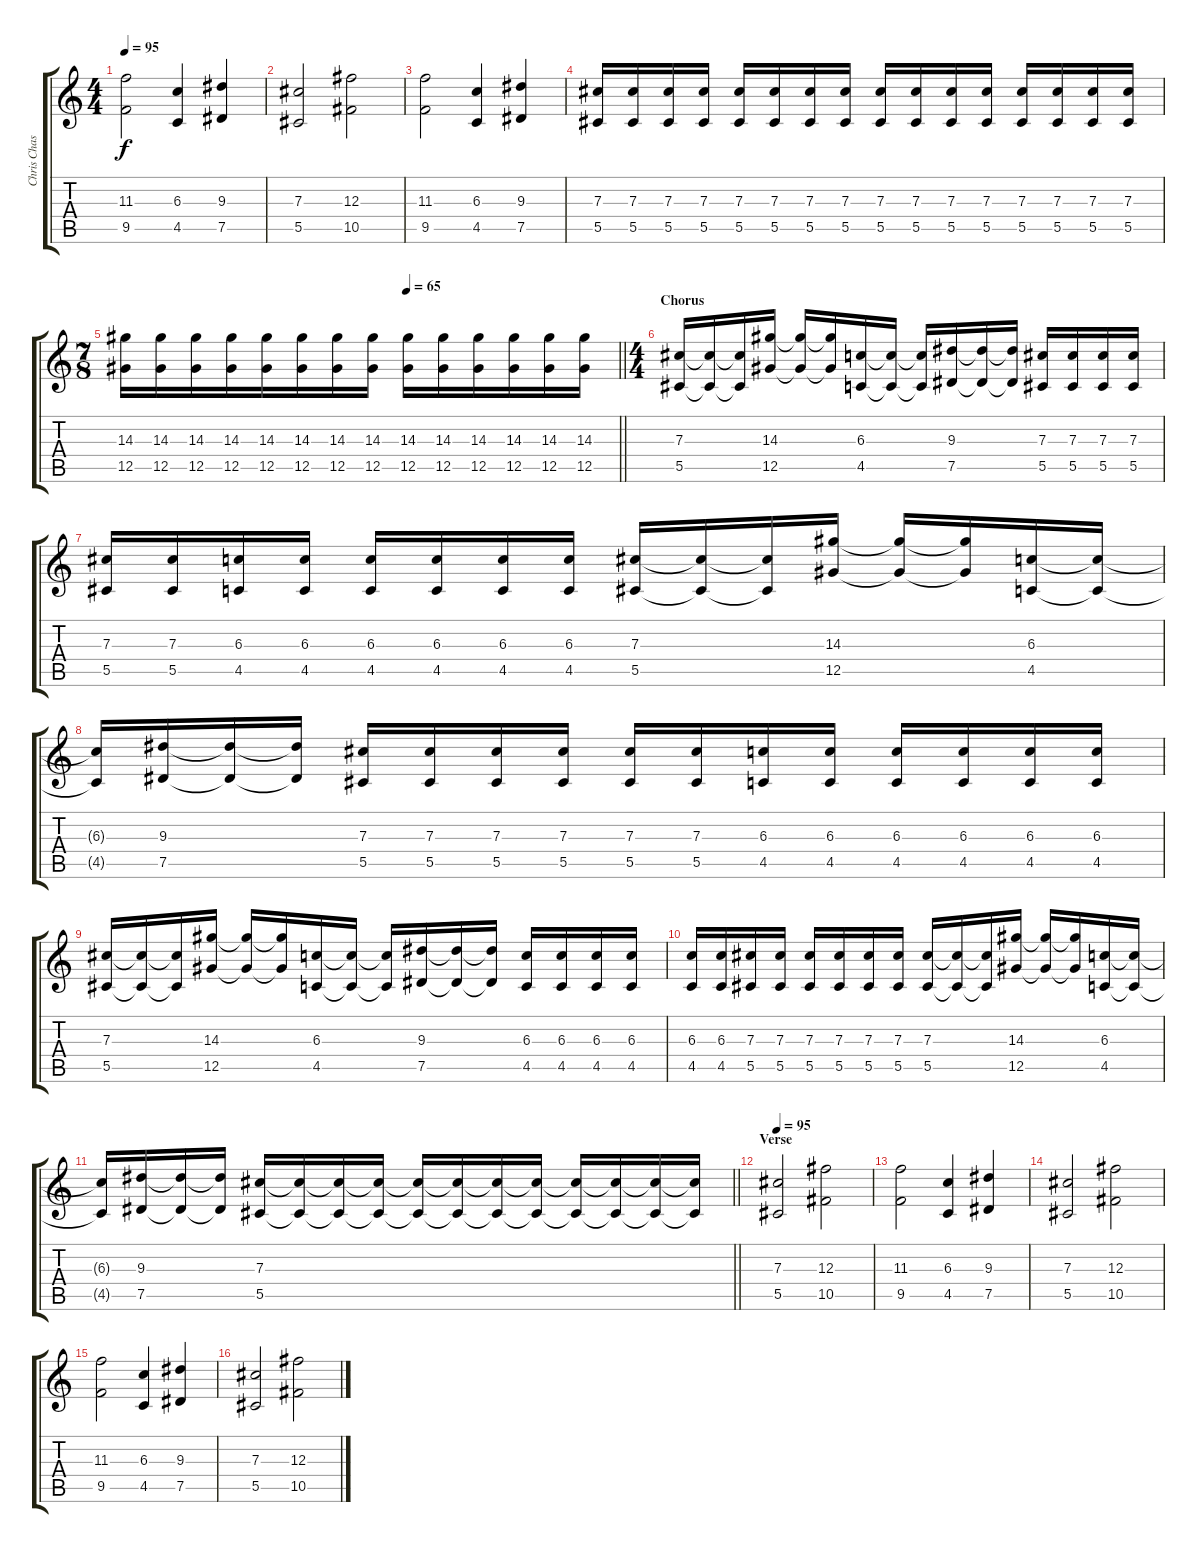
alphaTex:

\track ("Chris Chasse" "Chris Chas") {instrument overdrivenguitar}
\staff {score tabs}
\tuning (Eb4 Bb3 Gb3 Db3 Ab2 Eb2) {hide}
\ts (4 4)
\tempo 95
\clef g2
\ks c
(11.3 9.5).2{dy f} (6.3 4.5).4 (9.3 7.5).4 |
(7.3 5.5).2 (12.3 10.5).2 |
(11.3 9.5).2 (6.3 4.5).4 (9.3 7.5).4 |
(7.3 5.5).16 (7.3 5.5).16 (7.3 5.5).16 (7.3 5.5).16 (7.3 5.5).16 (7.3 5.5).16 (7.3 5.5).16 (7.3 5.5).16 (7.3 5.5).16 (7.3 5.5).16 (7.3 5.5).16 (7.3 5.5).16 (7.3 5.5).16 (7.3 5.5).16 (7.3 5.5).16 (7.3 5.5).16 |
\ts (7 8)
\tempo (65 0.5714285714285714)
\barLineRight lightlight
(14.3 12.5).16 (14.3 12.5).16 (14.3 12.5).16 (14.3 12.5).16 (14.3 12.5).16 (14.3 12.5).16 (14.3 12.5).16 (14.3 12.5).16 (14.3 12.5).16 (14.3 12.5).16 (14.3 12.5).16 (14.3 12.5).16 (14.3 12.5).16 (14.3 12.5).16 |
\ts (4 4)
\section ("" "Chorus")
(7.3 5.5).16 (7.3{t} 5.5{t}).16 (7.3{t} 5.5{t}).16 (14.3 12.5).16 (14.3{t} 12.5{t}).16 (14.3{t} 12.5{t}).16 (6.3 4.5).16 (6.3{t} 4.5{t}).16 (6.3{t} 4.5{t}).16 (9.3 7.5).16 (9.3{t} 7.5{t}).16 (9.3{t} 7.5{t}).16 (7.3 5.5).16 (7.3 5.5).16 (7.3 5.5).16 (7.3 5.5).16 |
(7.3 5.5).16 (7.3 5.5).16 (6.3 4.5).16 (6.3 4.5).16 (6.3 4.5).16 (6.3 4.5).16 (6.3 4.5).16 (6.3 4.5).16 (7.3 5.5).16 (7.3{t} 5.5{t}).16 (7.3{t} 5.5{t}).16 (14.3 12.5).16 (14.3{t} 12.5{t}).16 (14.3{t} 12.5{t}).16 (6.3 4.5).16 (6.3{t} 4.5{t}).16 |
(6.3{t} 4.5{t}).16 (9.3 7.5).16 (9.3{t} 7.5{t}).16 (9.3{t} 7.5{t}).16 (7.3 5.5).16 (7.3 5.5).16 (7.3 5.5).16 (7.3 5.5).16 (7.3 5.5).16 (7.3 5.5).16 (6.3 4.5).16 (6.3 4.5).16 (6.3 4.5).16 (6.3 4.5).16 (6.3 4.5).16 (6.3 4.5).16 |
(7.3 5.5).16 (7.3{t} 5.5{t}).16 (7.3{t} 5.5{t}).16 (14.3 12.5).16 (14.3{t} 12.5{t}).16 (14.3{t} 12.5{t}).16 (6.3 4.5).16 (6.3{t} 4.5{t}).16 (6.3{t} 4.5{t}).16 (9.3 7.5).16 (9.3{t} 7.5{t}).16 (9.3{t} 7.5{t}).16 (6.3 4.5).16 (6.3 4.5).16 (6.3 4.5).16 (6.3 4.5).16 |
(6.3 4.5).16 (6.3 4.5).16 (7.3 5.5).16 (7.3 5.5).16 (7.3 5.5).16 (7.3 5.5).16 (7.3 5.5).16 (7.3 5.5).16 (7.3 5.5).16 (7.3{t} 5.5{t}).16 (7.3{t} 5.5{t}).16 (14.3 12.5).16 (14.3{t} 12.5{t}).16 (14.3{t} 12.5{t}).16 (6.3 4.5).16 (6.3{t} 4.5{t}).16 |
\barLineRight lightlight
(6.3{t} 4.5{t}).16 (9.3 7.5).16 (9.3{t} 7.5{t}).16 (9.3{t} 7.5{t}).16 (7.3 5.5).16 (7.3{t} 5.5{t}).16 (7.3{t} 5.5{t}).16 (7.3{t} 5.5{t}).16 (7.3{t} 5.5{t}).16 (7.3{t} 5.5{t}).16 (7.3{t} 5.5{t}).16 (7.3{t} 5.5{t}).16 (7.3{t} 5.5{t}).16 (7.3{t} 5.5{t}).16 (7.3{t} 5.5{t}).16 (7.3{t} 5.5{t}).16 |
\section ("" "Verse")
\tempo 95
(7.3 5.5).2 (12.3 10.5).2 |
(11.3 9.5).2 (6.3 4.5).4 (9.3 7.5).4 |
(7.3 5.5).2 (12.3 10.5).2 |
(11.3 9.5).2 (6.3 4.5).4 (9.3 7.5).4 |
(7.3 5.5).2 (12.3 10.5).2
